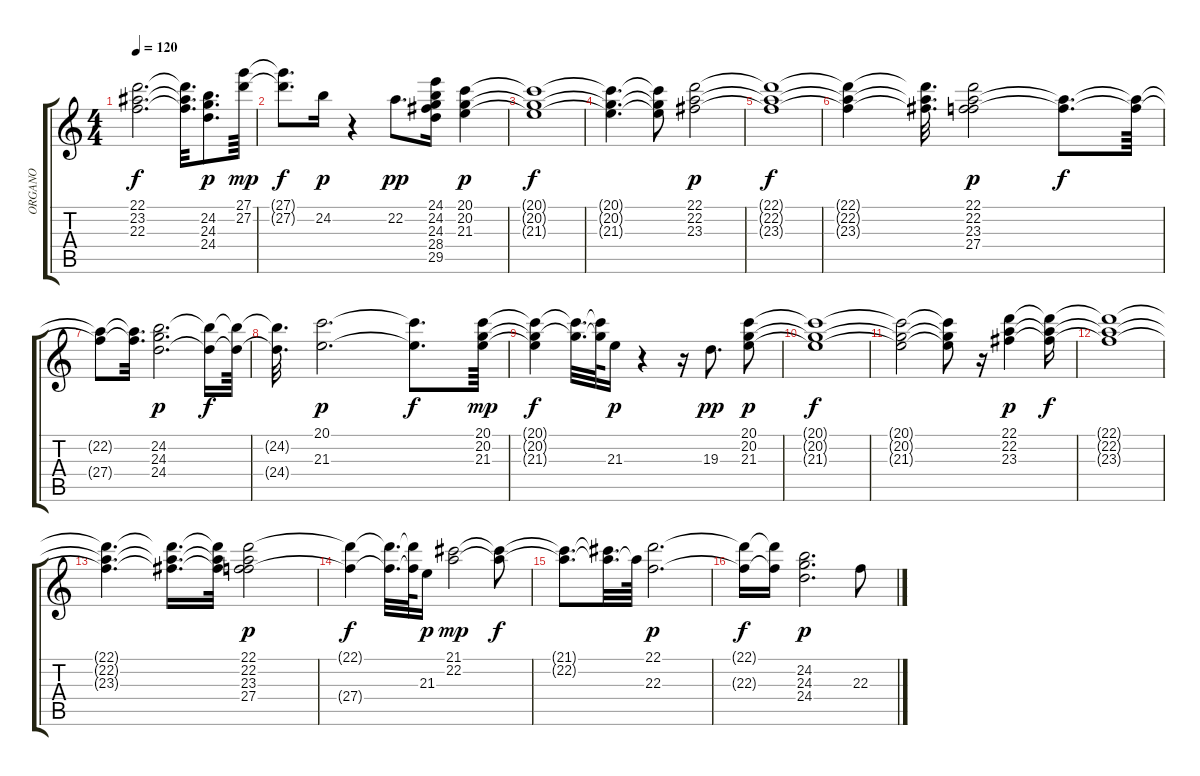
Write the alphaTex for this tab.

\track ("ORGANO" "ORGANO") {solo instrument rockorgan}
\staff {score tabs}
\tuning (E4 B3 G3 D3 A2 E2) {hide}
\ts (4 4)
\tempo 120
\clef g2
\ks c
(22.1{t} 23.2{t} 22.3{t}).2{d dy f} (22.1{t} 23.2{t} 22.3{t}).32{d} (24.2 24.3 24.4).8{d dy p} (27.1 27.2).64{dy mp} |
(27.1{t} 27.2{t}).8{d dy f} 24.2.16{dy p} r.4 22.2.8{d dy pp} (24.1 24.2 24.3 28.4 29.5).16 (20.1 20.2 21.3).4{dy p} |
(20.1{t} 20.2{t} 21.3{t}).1{dy f} |
(20.1{t} 20.2{t} 21.3{t}).4{d} (20.1{t} 20.2{t} 21.3{t}).8 (22.1 22.2 23.3).2{dy p} |
(22.1{t} 22.2{t} 23.3{t}).1{dy f} |
(22.1{t} 22.2{t} 23.3{t}).4 (22.1{t} 22.2{t} 23.3{t}).32{d} (22.1 22.2 23.3 27.4).2{dy p} (22.2{t} 27.4{t}).8{d dy f} (22.2{t} 27.4{t}).64 |
(22.2{t} 27.4{t}).8 (22.2{t} 27.4{t}).32{d} (24.2 24.3 24.4).2{d dy p} (24.2{t} 24.4{t}).16{dy f} (24.2{t} 24.4{t}).64 |
(24.2{t} 24.4{t}).32{d} (20.1 21.3).2{d dy p} (20.1{t} 21.3{t}).8{d dy f} (20.1 20.2 21.3).64{dy mp} |
(20.1{t} 20.2{t} 21.3{t}).4{dy f} (20.1{t} 20.2{t}).32{d} (20.1{t} 20.2{t}).64 21.3.16{dy p} r.4 r.16 19.3.8{d dy pp} (20.1 20.2 21.3).8{dy p} |
(20.1{t} 20.2{t} 21.3{t}).1{dy f} |
(20.1{t} 20.2{t} 21.3{t}).2 (20.1{t} 20.2{t} 21.3{t}).8 r.16 (22.1 22.2 23.3).4{dy p} (22.1{t} 22.2{t} 23.3{t}).16{dy f} |
(22.1{t} 22.2{t} 23.3{t}).1 |
(22.1{t} 22.2{t} 23.3{t}).4{d} (22.1{t} 22.2{t} 23.3{t}).16{d} (22.1{t} 22.2{t} 23.3{t}).32 (22.1 22.2 23.3 27.4).2{dy p} |
(22.1{t} 27.4{t}).4{dy f} (22.1{t} 27.4{t}).32{d} (22.1{t} 27.4{t}).64 21.3.16{dy p} (21.1 22.2).2{dy mp} (21.1{t} 22.2{t}).8{dy f} |
(21.1{t} 22.2{t}).8{d} (21.1{t} 22.2{t}).32{d} 22.2{t}.64 (22.1 22.3).2{d dy p} |
(22.1{t} 22.3{t}).16{dy f} (22.1{t} 22.3{t}).16 (24.2 24.3 24.4).2{d dy p} 22.3.8
